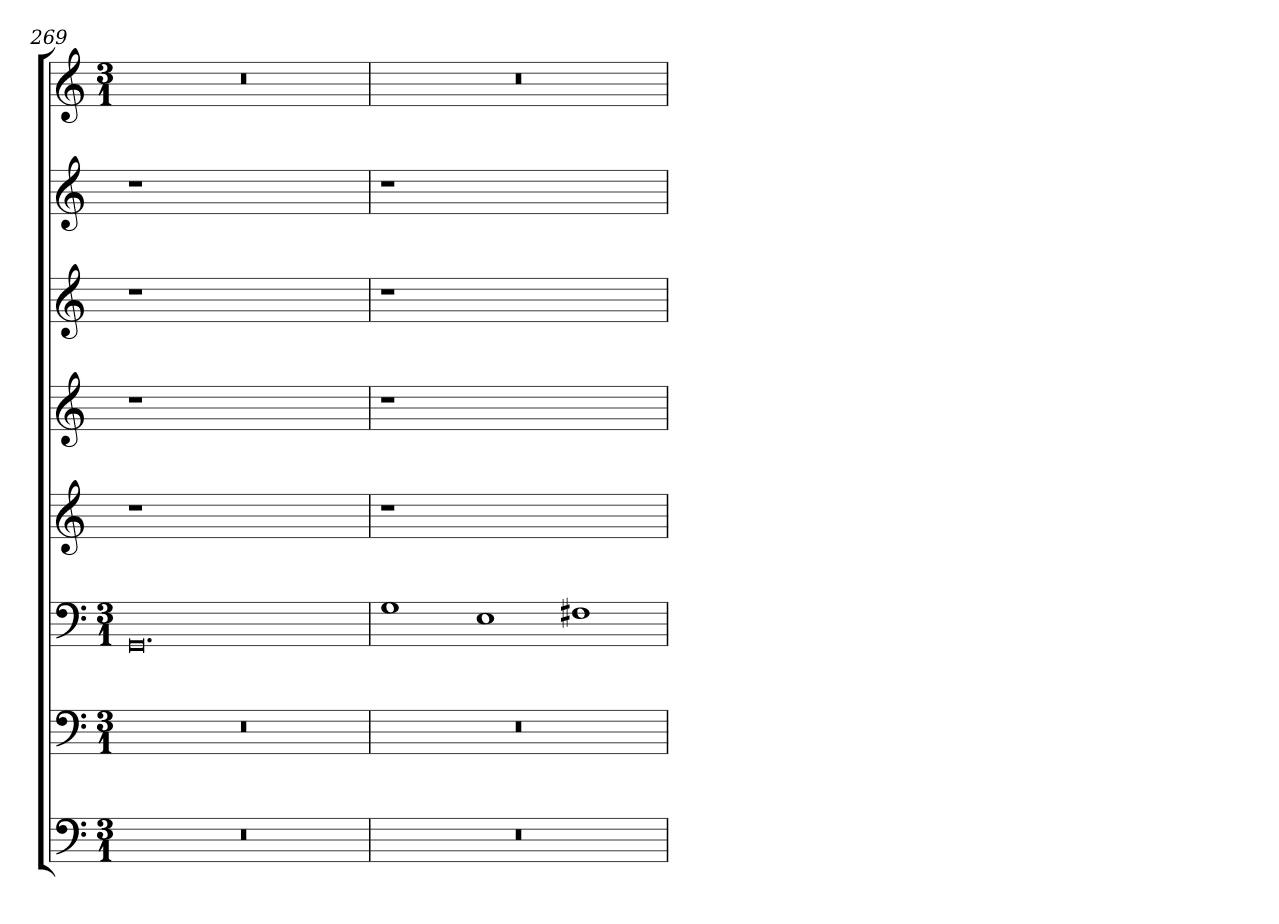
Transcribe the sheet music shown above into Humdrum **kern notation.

**kern	**kern	**kern	**kern	**kern	**kern	**kern	**kern
*part8	*part7	*part6	*part5	*part4	*part3	*part2	*part1
*staff8	*staff7	*staff6	*staff5	*staff4	*staff3	*staff2	*staff1
*clefF4	*clefF4	*clefF4	*clefG2	*clefG2	*clefG2	*clefG2	*clefG2
*k[]	*k[]	*k[]	*k[]	*k[]	*k[]	*k[]	*k[]
*C:	*C:	*C:	*C:	*C:	*C:	*C:	*C:
*M3/1	*M3/1	*M3/1	*	*	*	*	*M3/1
=269	=269	=269	=269	=269	=269	=269	=269
0.r	0.r	0.GG	1r	1r	1r	1r	0.r
.	.	.	0ryy	0ryy	0ryy	0ryy	.
=270	=270	=270	=270	=270	=270	=270	=270
0.r	0.r	1G	1r	1r	1r	1r	0.r
.	.	1E	0ryy	0ryy	0ryy	0ryy	.
.	.	1F#X	.	.	.	.	.
=	=	=	=	=	=	=	=
*-	*-	*-	*-	*-	*-	*-	*-
